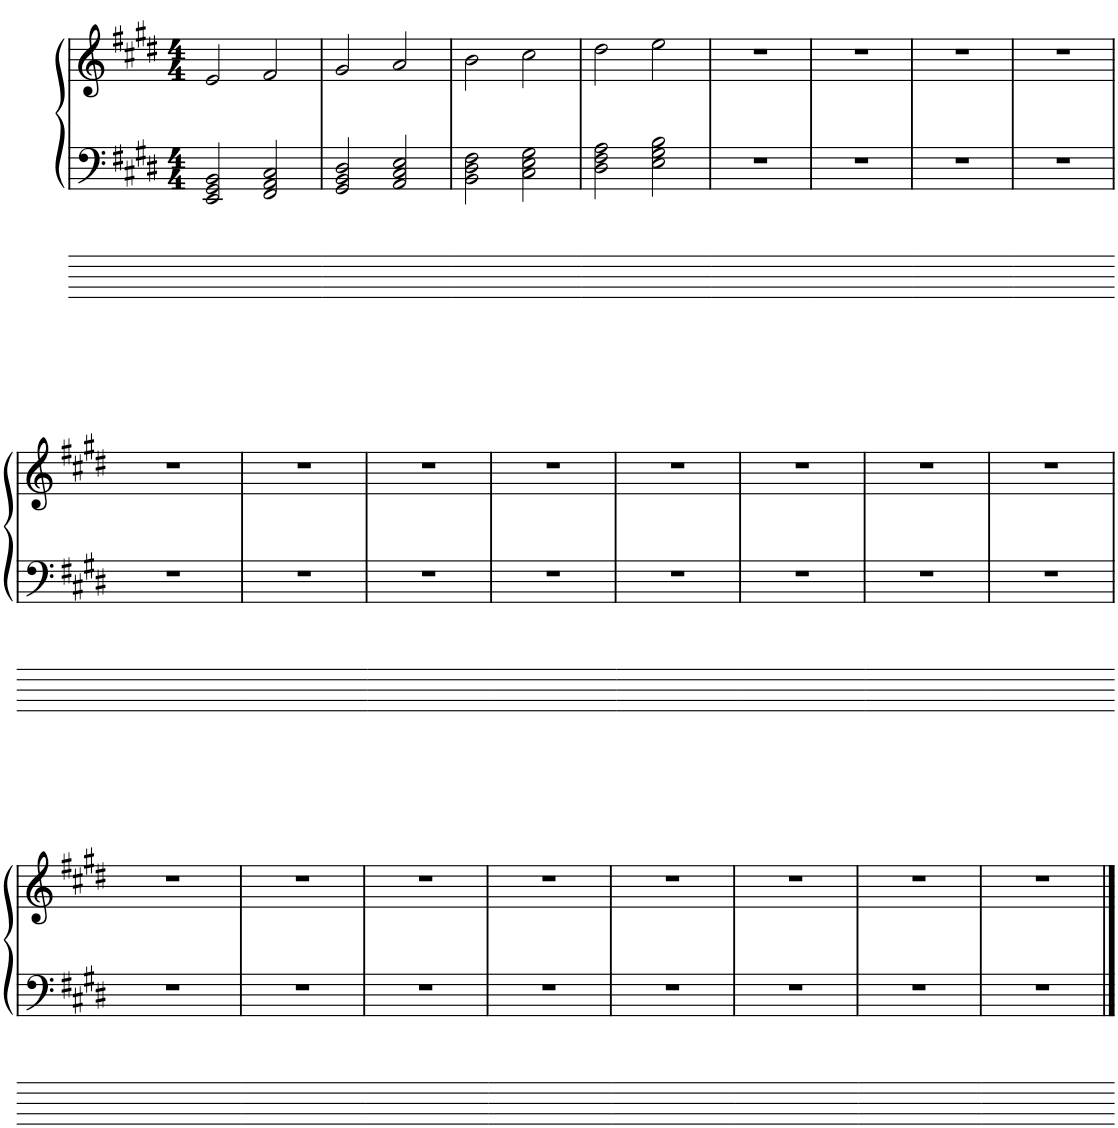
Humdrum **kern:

**kern	**kern	**kern
*part2	*part1	*part1
*staff3	*staff2	*staff1
*I"Flute	*I"Piano	*
*I'Fl	*I'Pno	*
*clefG2	*clefF4	*clefG2
*k[f#c#g#d#]	*k[f#c#g#d#]	*k[f#c#g#d#]
*M4/4	*M4/4	*M4/4
=1	=1	=1
1ryy	2EE/ 2GG#/ 2BB/	2e/
.	2FF#/ 2AA/ 2C#/	2f#/
=2	=2	=2
1ryy	2GG#/ 2BB/ 2D#/	2g#/
.	2AA/ 2C#/ 2E/	2a/
=3	=3	=3
1ryy	2BB\ 2D#\ 2F#\	2b\
.	2C#\ 2E\ 2G#\	2cc#\
=4	=4	=4
1ryy	2D#\ 2F#\ 2A\	2dd#\
.	2E\ 2G#\ 2B\	2ee\
=5	=5	=5
1ryy	1r	1r
=6	=6	=6
1ryy	1r	1r
=7	=7	=7
1ryy	1r	1r
=8	=8	=8
1ryy	1r	1r
!!LO:LB:g=z
=9	=9	=9
1ryy	1r	1r
=10	=10	=10
1ryy	1r	1r
=11	=11	=11
1ryy	1r	1r
=12	=12	=12
1ryy	1r	1r
=13	=13	=13
1ryy	1r	1r
=14	=14	=14
1ryy	1r	1r
=15	=15	=15
1ryy	1r	1r
=16	=16	=16
1ryy	1r	1r
!!LO:LB:g=z
=17	=17	=17
1ryy	1r	1r
=18	=18	=18
1ryy	1r	1r
=19	=19	=19
1ryy	1r	1r
=20	=20	=20
1ryy	1r	1r
=21	=21	=21
1ryy	1r	1r
=22	=22	=22
1ryy	1r	1r
=23	=23	=23
1ryy	1r	1r
=24	=24	=24
1ryy	1r	1r
==	==	==
*-	*-	*-
